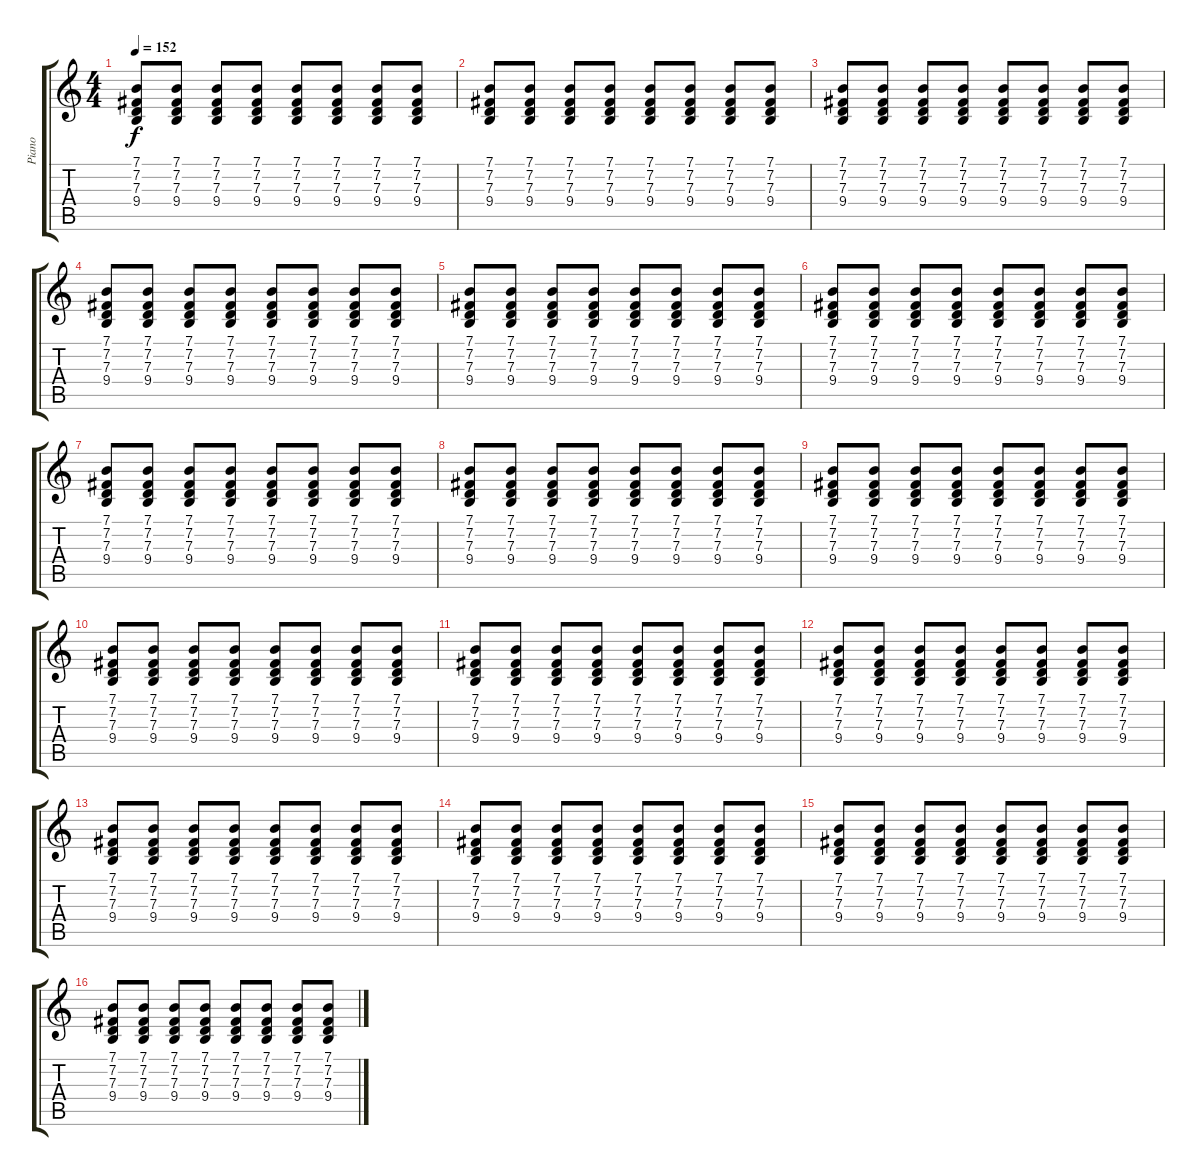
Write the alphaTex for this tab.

\track ("Piano" "Piano") {instrument brightacousticpiano}
\staff {score tabs}
\tuning (E4 B3 G3 D3 A2 E2) {hide}
\ts (4 4)
\tempo 152
\clef g2
\ks c
(7.1 7.2 7.3 9.4).8{dy f} (7.1 7.2 7.3 9.4).8 (7.1 7.2 7.3 9.4).8 (7.1 7.2 7.3 9.4).8 (7.1 7.2 7.3 9.4).8 (7.1 7.2 7.3 9.4).8 (7.1 7.2 7.3 9.4).8 (7.1 7.2 7.3 9.4).8 |
(7.1 7.2 7.3 9.4).8 (7.1 7.2 7.3 9.4).8 (7.1 7.2 7.3 9.4).8 (7.1 7.2 7.3 9.4).8 (7.1 7.2 7.3 9.4).8 (7.1 7.2 7.3 9.4).8 (7.1 7.2 7.3 9.4).8 (7.1 7.2 7.3 9.4).8 |
(7.1 7.2 7.3 9.4).8 (7.1 7.2 7.3 9.4).8 (7.1 7.2 7.3 9.4).8 (7.1 7.2 7.3 9.4).8 (7.1 7.2 7.3 9.4).8 (7.1 7.2 7.3 9.4).8 (7.1 7.2 7.3 9.4).8 (7.1 7.2 7.3 9.4).8 |
(7.1 7.2 7.3 9.4).8 (7.1 7.2 7.3 9.4).8 (7.1 7.2 7.3 9.4).8 (7.1 7.2 7.3 9.4).8 (7.1 7.2 7.3 9.4).8 (7.1 7.2 7.3 9.4).8 (7.1 7.2 7.3 9.4).8 (7.1 7.2 7.3 9.4).8 |
(7.1 7.2 7.3 9.4).8 (7.1 7.2 7.3 9.4).8 (7.1 7.2 7.3 9.4).8 (7.1 7.2 7.3 9.4).8 (7.1 7.2 7.3 9.4).8 (7.1 7.2 7.3 9.4).8 (7.1 7.2 7.3 9.4).8 (7.1 7.2 7.3 9.4).8 |
(7.1 7.2 7.3 9.4).8 (7.1 7.2 7.3 9.4).8 (7.1 7.2 7.3 9.4).8 (7.1 7.2 7.3 9.4).8 (7.1 7.2 7.3 9.4).8 (7.1 7.2 7.3 9.4).8 (7.1 7.2 7.3 9.4).8 (7.1 7.2 7.3 9.4).8 |
(7.1 7.2 7.3 9.4).8 (7.1 7.2 7.3 9.4).8 (7.1 7.2 7.3 9.4).8 (7.1 7.2 7.3 9.4).8 (7.1 7.2 7.3 9.4).8 (7.1 7.2 7.3 9.4).8 (7.1 7.2 7.3 9.4).8 (7.1 7.2 7.3 9.4).8 |
(7.1 7.2 7.3 9.4).8 (7.1 7.2 7.3 9.4).8 (7.1 7.2 7.3 9.4).8 (7.1 7.2 7.3 9.4).8 (7.1 7.2 7.3 9.4).8 (7.1 7.2 7.3 9.4).8 (7.1 7.2 7.3 9.4).8 (7.1 7.2 7.3 9.4).8 |
(7.1 7.2 7.3 9.4).8 (7.1 7.2 7.3 9.4).8 (7.1 7.2 7.3 9.4).8 (7.1 7.2 7.3 9.4).8 (7.1 7.2 7.3 9.4).8 (7.1 7.2 7.3 9.4).8 (7.1 7.2 7.3 9.4).8 (7.1 7.2 7.3 9.4).8 |
(7.1 7.2 7.3 9.4).8 (7.1 7.2 7.3 9.4).8 (7.1 7.2 7.3 9.4).8 (7.1 7.2 7.3 9.4).8 (7.1 7.2 7.3 9.4).8 (7.1 7.2 7.3 9.4).8 (7.1 7.2 7.3 9.4).8 (7.1 7.2 7.3 9.4).8 |
(7.1 7.2 7.3 9.4).8 (7.1 7.2 7.3 9.4).8 (7.1 7.2 7.3 9.4).8 (7.1 7.2 7.3 9.4).8 (7.1 7.2 7.3 9.4).8 (7.1 7.2 7.3 9.4).8 (7.1 7.2 7.3 9.4).8 (7.1 7.2 7.3 9.4).8 |
(7.1 7.2 7.3 9.4).8 (7.1 7.2 7.3 9.4).8 (7.1 7.2 7.3 9.4).8 (7.1 7.2 7.3 9.4).8 (7.1 7.2 7.3 9.4).8 (7.1 7.2 7.3 9.4).8 (7.1 7.2 7.3 9.4).8 (7.1 7.2 7.3 9.4).8 |
(7.1 7.2 7.3 9.4).8 (7.1 7.2 7.3 9.4).8 (7.1 7.2 7.3 9.4).8 (7.1 7.2 7.3 9.4).8 (7.1 7.2 7.3 9.4).8 (7.1 7.2 7.3 9.4).8 (7.1 7.2 7.3 9.4).8 (7.1 7.2 7.3 9.4).8 |
(7.1 7.2 7.3 9.4).8 (7.1 7.2 7.3 9.4).8 (7.1 7.2 7.3 9.4).8 (7.1 7.2 7.3 9.4).8 (7.1 7.2 7.3 9.4).8 (7.1 7.2 7.3 9.4).8 (7.1 7.2 7.3 9.4).8 (7.1 7.2 7.3 9.4).8 |
(7.1 7.2 7.3 9.4).8 (7.1 7.2 7.3 9.4).8 (7.1 7.2 7.3 9.4).8 (7.1 7.2 7.3 9.4).8 (7.1 7.2 7.3 9.4).8 (7.1 7.2 7.3 9.4).8 (7.1 7.2 7.3 9.4).8 (7.1 7.2 7.3 9.4).8 |
(7.1 7.2 7.3 9.4).8 (7.1 7.2 7.3 9.4).8 (7.1 7.2 7.3 9.4).8 (7.1 7.2 7.3 9.4).8 (7.1 7.2 7.3 9.4).8 (7.1 7.2 7.3 9.4).8 (7.1 7.2 7.3 9.4).8 (7.1 7.2 7.3 9.4).8
